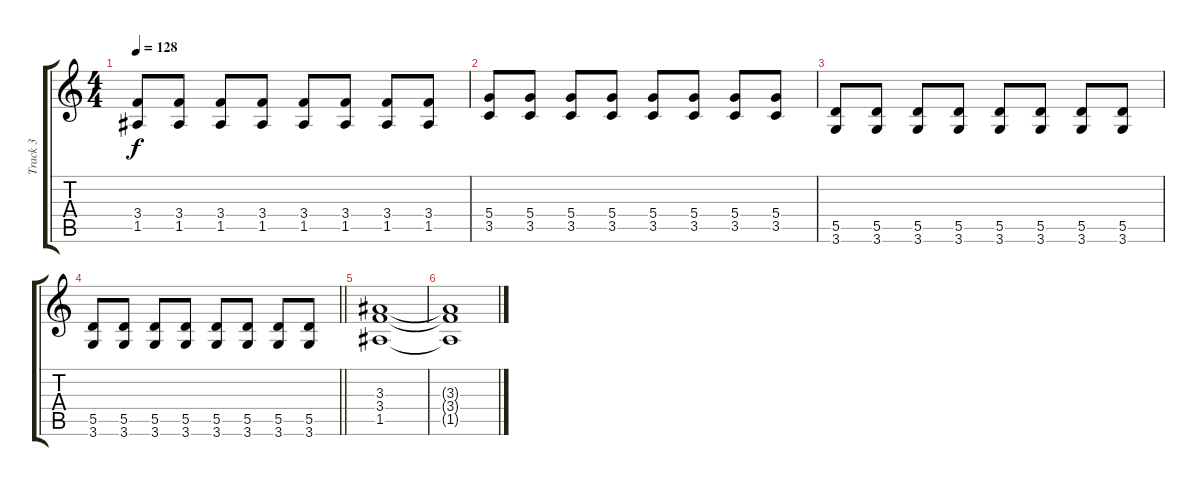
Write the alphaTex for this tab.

\track ("Track 3" "Track 3") {instrument overdrivenguitar}
\staff {score tabs}
\tuning (E4 B3 G3 D3 A2 E2) {hide}
\ts (4 4)
\tempo 128
\clef g2
\ks c
(3.4 1.5).8{dy f} (3.4 1.5).8 (3.4 1.5).8 (3.4 1.5).8 (3.4 1.5).8 (3.4 1.5).8 (3.4 1.5).8 (3.4 1.5).8 |
(5.4 3.5).8 (5.4 3.5).8 (5.4 3.5).8 (5.4 3.5).8 (5.4 3.5).8 (5.4 3.5).8 (5.4 3.5).8 (5.4 3.5).8 |
(5.5 3.6).8 (5.5 3.6).8 (5.5 3.6).8 (5.5 3.6).8 (5.5 3.6).8 (5.5 3.6).8 (5.5 3.6).8 (5.5 3.6).8 |
\barLineRight lightlight
(5.5 3.6).8 (5.5 3.6).8 (5.5 3.6).8 (5.5 3.6).8 (5.5 3.6).8 (5.5 3.6).8 (5.5 3.6).8 (5.5 3.6).8 |
(3.3 3.4 1.5).1 |
(3.3{t} 3.4{t} 1.5{t}).1
